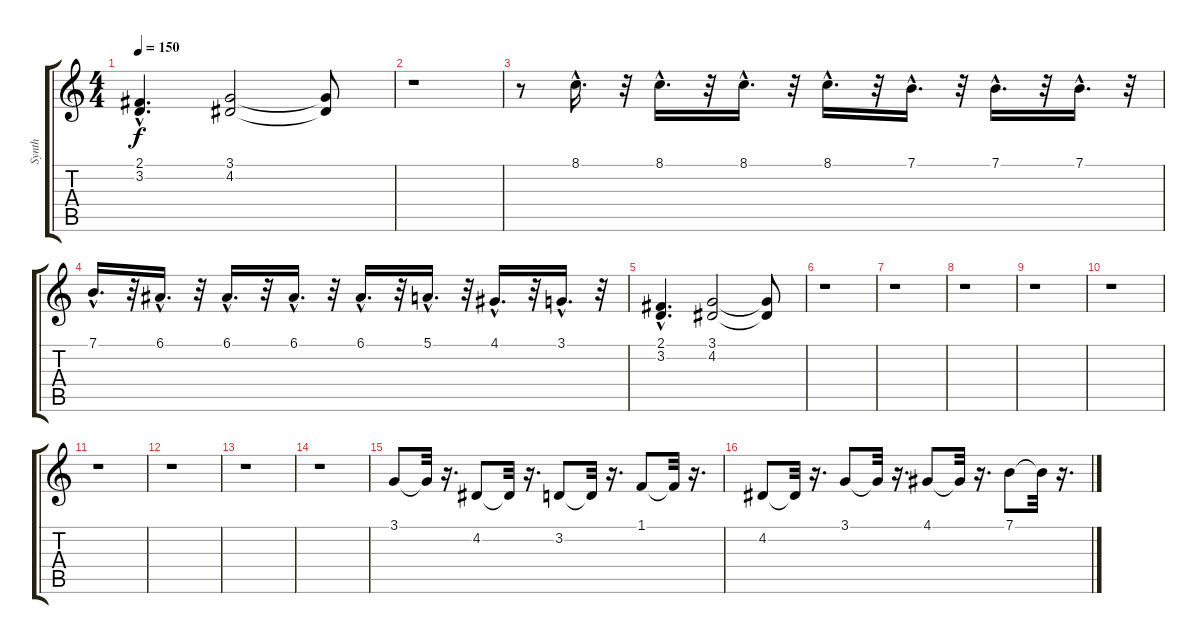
\track ("Synth" "Synth") {instrument churchorgan}
\staff {score tabs}
\tuning (E4 B3 G3 D3 A2 E2) {hide}
\ts (4 4)
\tempo 150
\clef g2
\ks c
(2.1{hac} 3.2{hac}).4{d dy f} (3.1 4.2).2 (3.1{t} 4.2{t}).8 |
r.1 |
r.8 8.1{hac}.16{d} r.32 8.1{hac}.16{d} r.32 8.1{hac}.16{d} r.32 8.1{hac}.16{d} r.32 7.1{hac}.16{d} r.32 7.1{hac}.16{d} r.32 7.1{hac}.16{d} r.32 |
7.1{hac}.16{d} r.32 6.1{hac}.16{d} r.32 6.1{hac}.16{d} r.32 6.1{hac}.16{d} r.32 6.1{hac}.16{d} r.32 5.1{hac}.16{d} r.32 4.1{hac}.16{d} r.32 3.1{hac}.16{d} r.32 |
(2.1{hac} 3.2{hac}).4{d} (3.1 4.2).2 (3.1{t} 4.2{t}).8 |
r.1 |
r.1 |
r.1 |
r.1 |
r.1 |
r.1 |
r.1 |
r.1 |
r.1 |
3.1.8 3.1{t}.32 r.16{d} 4.2.8 4.2{t}.32 r.16{d} 3.2.8 3.2{t}.32 r.16{d} 1.1.8 1.1{t}.32 r.16{d} |
4.2.8 4.2{t}.32 r.16{d} 3.1.8 3.1{t}.32 r.16{d} 4.1.8 4.1{t}.32 r.16{d} 7.1.8 7.1{t}.32 r.16{d}
